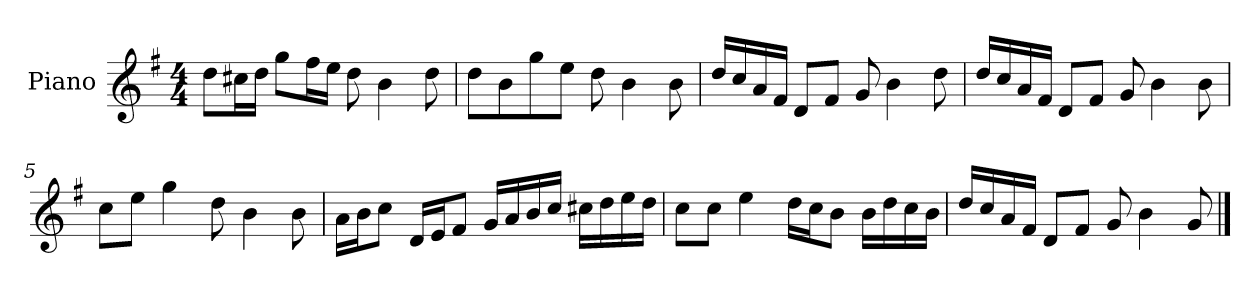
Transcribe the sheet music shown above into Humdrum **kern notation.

**kern
*part1
*staff1
*I"Piano
*I'P-no
*clefG2
*k[f#]
*M4/4
*MM90
=1
8dd\L
16cc#X\L
16dd\JJ
8gg\L
16ff#\L
16ee\JJ
8dd\
4b\
8dd\
=2
8dd\L
8b\
8gg\
8ee\J
8dd\
4b\
8b\
=3
16dd/LL
16cc/
16a/
16f#/JJ
8d/L
8f#/J
8g/
4b\
8dd\
=4
16dd/LL
16cc/
16a/
16f#/JJ
8d/L
8f#/J
8g/
4b\
8b\
!!LO:LB:g=z
=5
8cc\L
8ee\J
4gg\
8dd\
4b\
8b\
=6
16a\LL
16b\J
8cc\J
16d/LL
16e/J
8f#/J
16g/LL
16a/
16b/
16cc/JJ
16cc#X\LL
16dd\
16ee\
16dd\JJ
=7
8cc\L
8cc\J
4ee\
16dd\LL
16cc\J
8b\J
16b\LL
16dd\
16cc\
16b\JJ
=8
16dd/LL
16cc/
16a/
16f#/JJ
8d/L
8f#/J
8g/
4b\
8g/
==
*-
